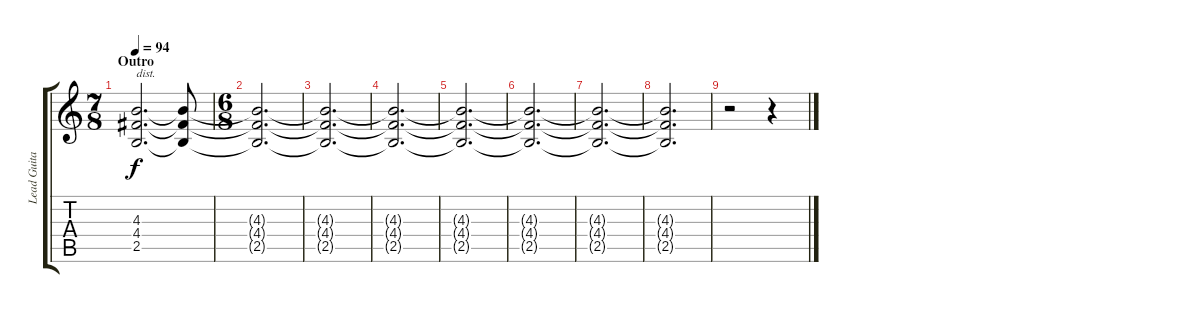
\track ("Lead Guitar" "Lead Guita") {instrument electricguitarclean}
\staff {score tabs}
\tuning (E4 B3 G3 D3 A2 E2) {hide}
\ts (7 8)
\section ("" "Outro")
\tempo 94
\clef g2
\ks c
(4.3 4.4 2.5).2{d txt "dist." dy f instrument distortionguitar} (4.3{t} 4.4{t} 2.5{t}).8 |
\ts (6 8)
(4.3{t} 4.4{t} 2.5{t}).2{d} |
(4.3{t} 4.4{t} 2.5{t}).2{d} |
(4.3{t} 4.4{t} 2.5{t}).2{d} |
(4.3{t} 4.4{t} 2.5{t}).2{d} |
(4.3{t} 4.4{t} 2.5{t}).2{d} |
(4.3{t} 4.4{t} 2.5{t}).2{d} |
(4.3{t} 4.4{t} 2.5{t}).2{d} |
r.2 r.4
